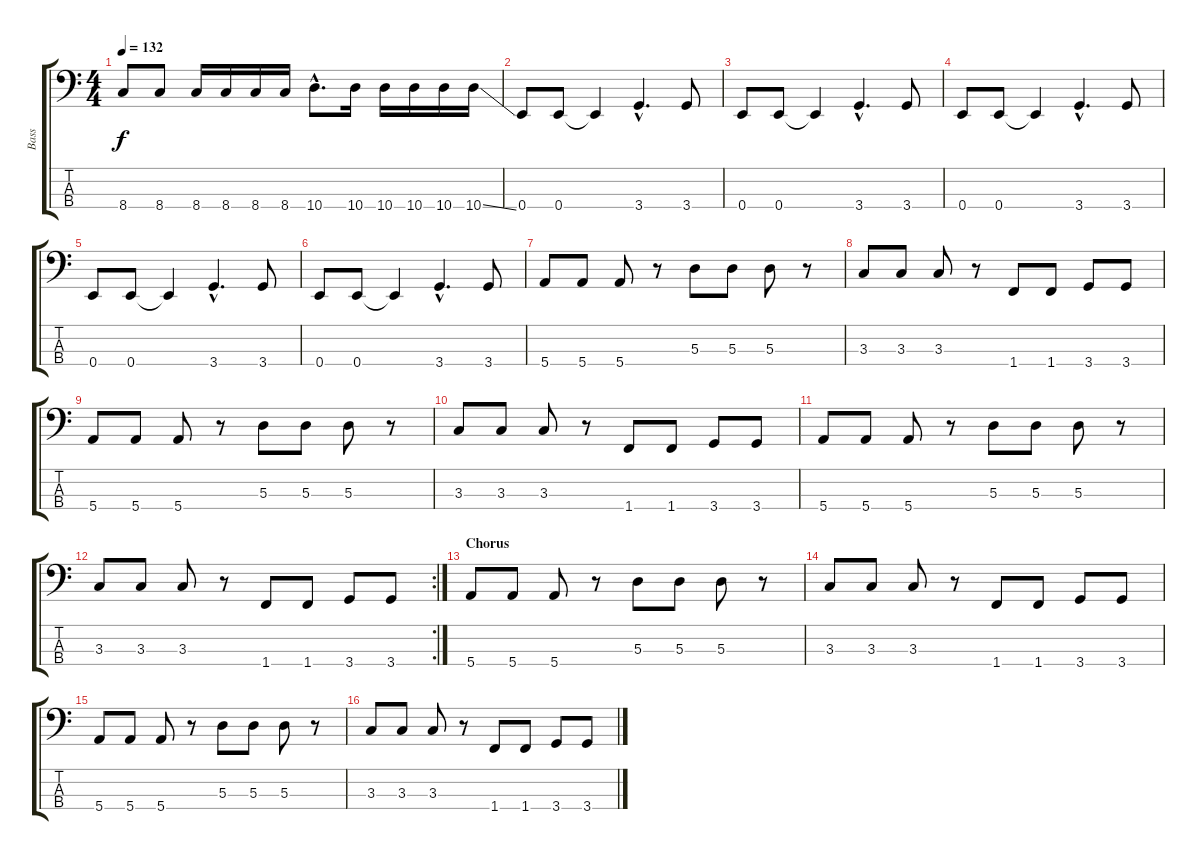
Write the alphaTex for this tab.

\track ("Bass" "Bass") {instrument electricbasspick}
\staff {score tabs}
\tuning (G2 D2 A1 E1) {hide}
\ts (4 4)
\tempo 132
\clef f4
\ks c
8.4.8{dy f} 8.4.8 8.4.16 8.4.16 8.4.16 8.4.16 10.4{hac}.8{d} 10.4.16 10.4.16 10.4.16 10.4.16 10.4{ss}.16 |
0.4.8 0.4.8 0.4{t}.4 3.4{hac}.4{d} 3.4.8 |
0.4.8 0.4.8 0.4{t}.4 3.4{hac}.4{d} 3.4.8 |
0.4.8 0.4.8 0.4{t}.4 3.4{hac}.4{d} 3.4.8 |
0.4.8 0.4.8 0.4{t}.4 3.4{hac}.4{d} 3.4.8 |
0.4.8 0.4.8 0.4{t}.4 3.4{hac}.4{d} 3.4.8 |
5.4.8 5.4.8 5.4.8 r.8 5.3.8 5.3.8 5.3.8 r.8 |
3.3.8 3.3.8 3.3.8 r.8 1.4.8 1.4.8 3.4.8 3.4.8 |
5.4.8 5.4.8 5.4.8 r.8 5.3.8 5.3.8 5.3.8 r.8 |
3.3.8 3.3.8 3.3.8 r.8 1.4.8 1.4.8 3.4.8 3.4.8 |
5.4.8 5.4.8 5.4.8 r.8 5.3.8 5.3.8 5.3.8 r.8 |
\rc 2
3.3.8 3.3.8 3.3.8 r.8 1.4.8 1.4.8 3.4.8 3.4.8 |
\section ("" "Chorus")
5.4.8 5.4.8 5.4.8 r.8 5.3.8 5.3.8 5.3.8 r.8 |
3.3.8 3.3.8 3.3.8 r.8 1.4.8 1.4.8 3.4.8 3.4.8 |
5.4.8 5.4.8 5.4.8 r.8 5.3.8 5.3.8 5.3.8 r.8 |
3.3.8 3.3.8 3.3.8 r.8 1.4.8 1.4.8 3.4.8 3.4.8
